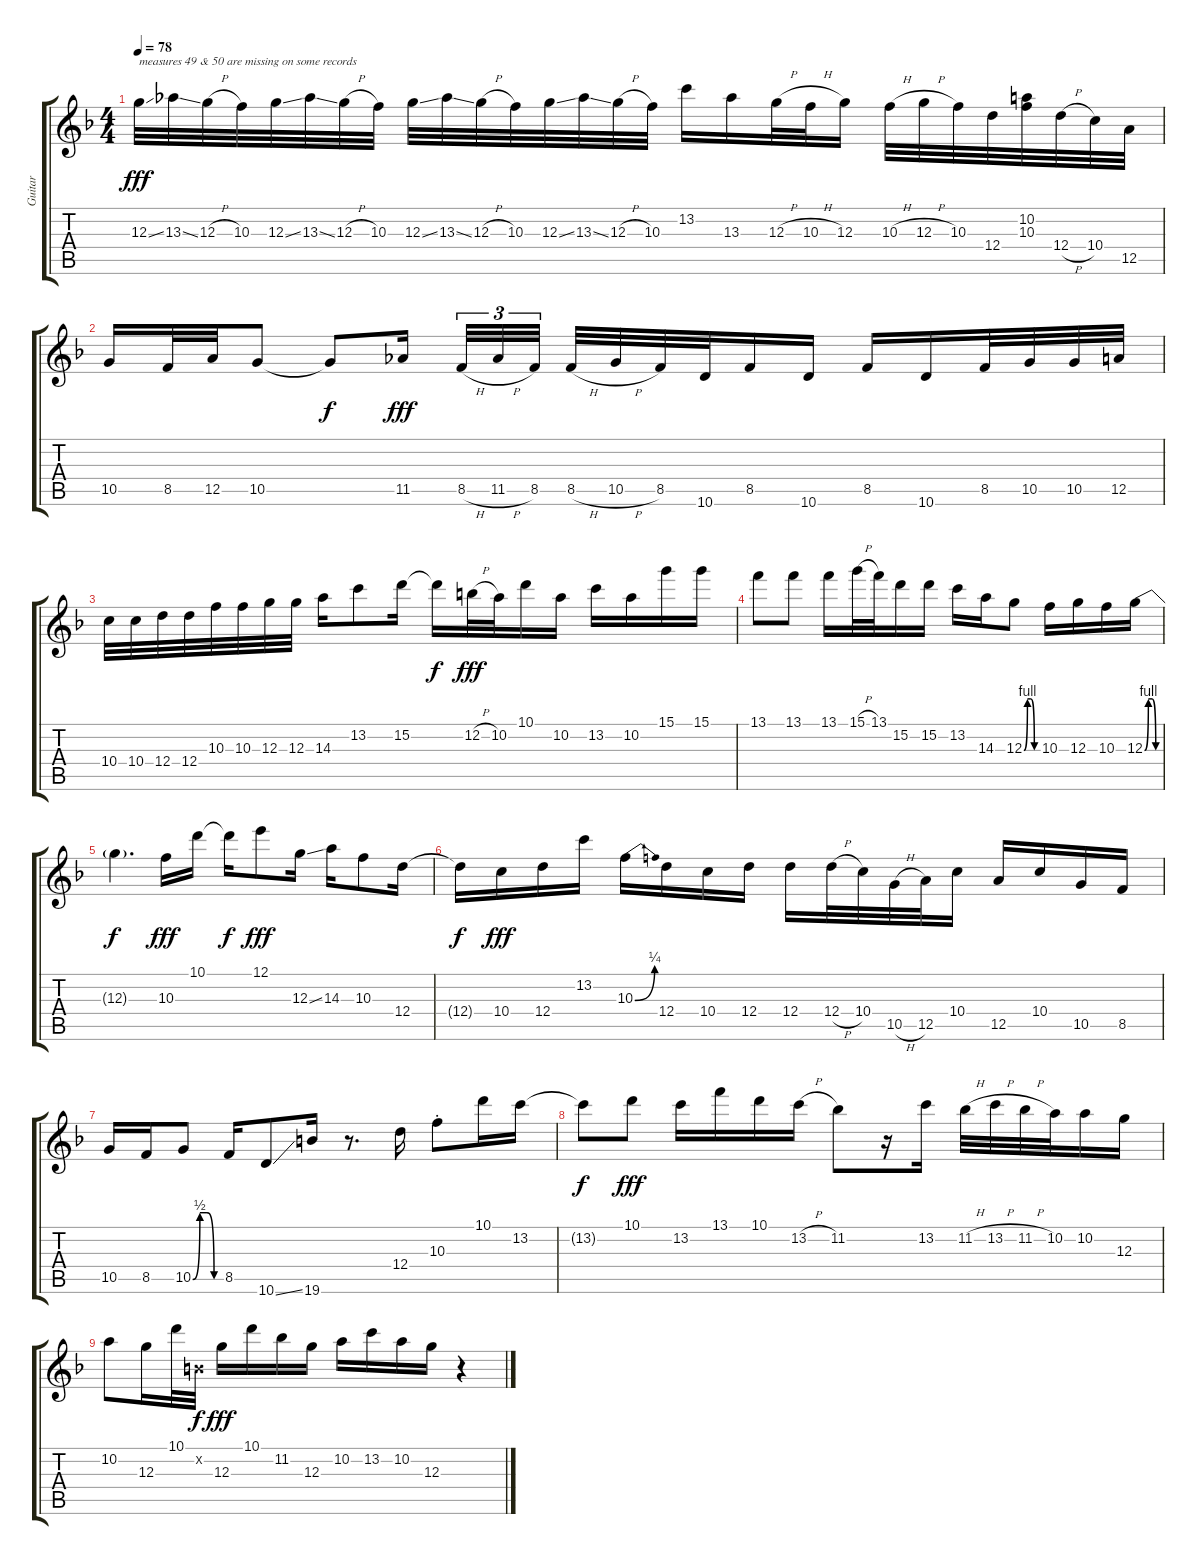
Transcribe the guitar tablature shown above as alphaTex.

\track ("Guitar" "Guitar") {instrument distortionguitar}
\staff {score tabs}
\tuning (E4 B3 G3 D3 A2 E2) {hide}
\ts (4 4)
\tempo 78
\clef g2
\ks f
12.3{ss}.32{txt "measures 49 & 50 are missing on some records" dy fff} 13.3{ss}.32 12.3{h}.32 10.3.32 12.3{ss}.32 13.3{ss}.32 12.3{h}.32 10.3.32 12.3{ss}.32 13.3{ss}.32 12.3{h}.32 10.3.32 12.3{ss}.32 13.3{ss}.32 12.3{h}.32 10.3.32 13.2.16 13.3.16 12.3{h}.32 10.3{h}.32 12.3.16 10.3{h}.32 12.3{h}.32 10.3.32 12.4.32 (10.2 10.3).32 12.4{h}.32 10.4.32 12.5.32 |
10.5.16 8.5.32 12.5.32 10.5.8 10.5{t}.8{dy f} 11.5.16{dy fff beam splitsecondary} 8.5{h}.32{tu (3 2)} 11.5{h}.32{tu (3 2)} 8.5.32{tu (3 2)} 8.5{h}.32 10.5{h}.32 8.5.32 10.6.32 8.5.16 10.6.16 8.5.16 10.6.16 8.5.32 10.5.32 10.5.32 12.5.32 |
10.4.32 10.4.32 12.4.32 12.4.32 10.3.32 10.3.32 12.3.32 12.3.32 14.3.16 13.2.8 15.2.16 15.2{t}.16{dy f} 12.2{h}.32{dy fff} 10.2.32 10.1.16 10.2.16 13.2.16 10.2.16 15.1.16 15.1.16 |
13.1.8 13.1.8 13.1.16 15.1{h}.32 13.1.32 15.2.16 15.2.16 13.2.16 14.3.16 12.3{be (custom 0 0 15 4 30 4 45 0 60 0)}.8 10.3.16 12.3.16 10.3.16 12.3{be (custom 0 0 15 4 30 4 45 0 60 0)}.16 |
12.3{t}.4{d dy f} 10.3.16{dy fff} 10.1.16 10.1{t}.16{dy f} 12.1.8{dy fff} 12.3{ss}.16 14.3.16 10.3.8 12.4.16 |
12.4{t}.16{dy f volume 0} 10.4.16{dy fff} 12.4.16 13.2.16 10.3{be (bend 0 0 60 1)}.16 12.4.16 10.4.16 12.4.16 12.4.16 12.4{h}.32 10.4.32 10.5{h}.32 12.5.32 10.4.16 12.5.16 10.4.16 10.5.16 8.5.16 |
10.5.16 8.5.16 10.5{be (custom 0 0 15 2 30 2 45 0 60 0)}.8 8.5.16 10.6{ss}.8 19.6.16 r.8{d} 12.4.16 10.3{st}.8 10.1.16 13.2.16 |
13.2{t}.8{dy f} 10.1.8{dy fff} 13.2.16 13.1.16 10.1.16 13.2{h}.16 11.2.8 r.16 13.2.16 11.2{h}.32 13.2{h}.32 11.2{h}.32 10.2.32 10.2.16 12.3.16 |
10.2.8 12.3.16 10.1.32 0.2{x}.32{dy f} 12.3.16{dy fff} 10.1.16 11.2.16 12.3.16 10.2.16 13.2.16 10.2.16 12.3.16 r.4
